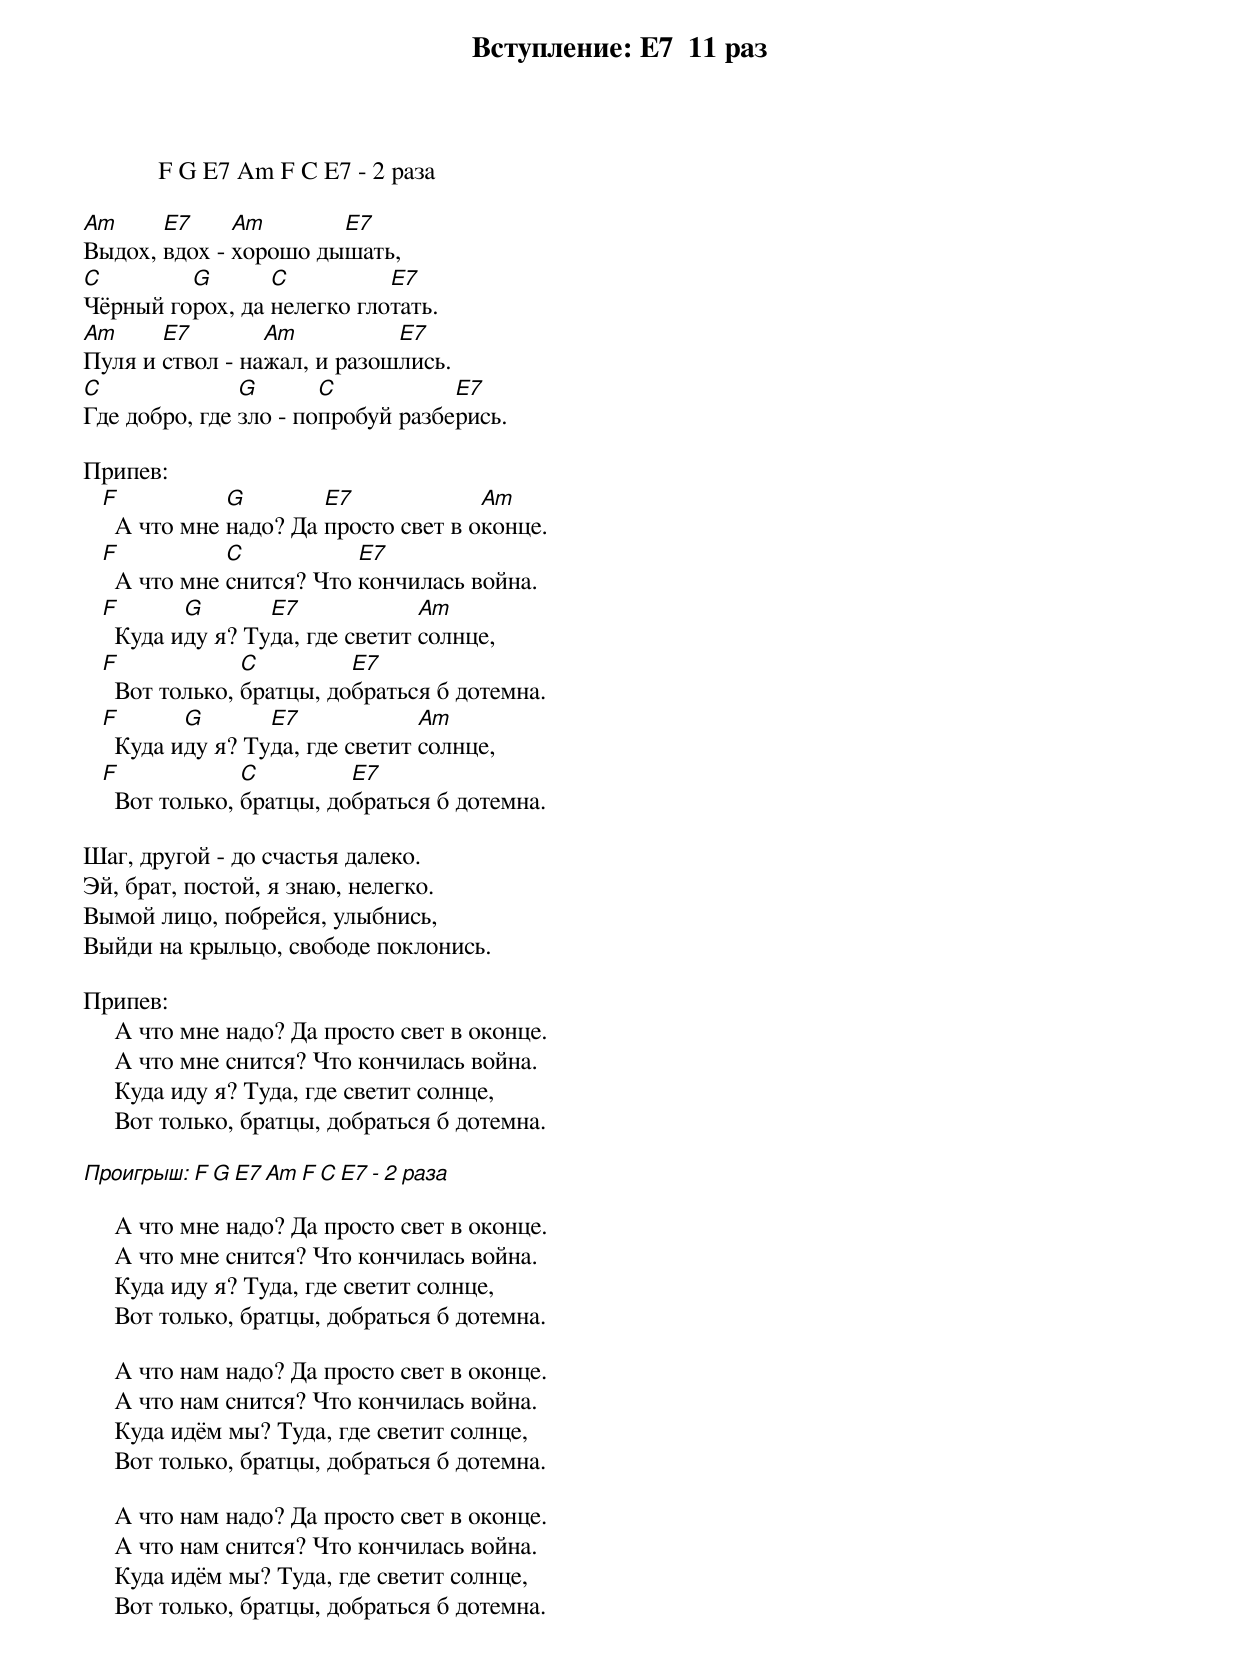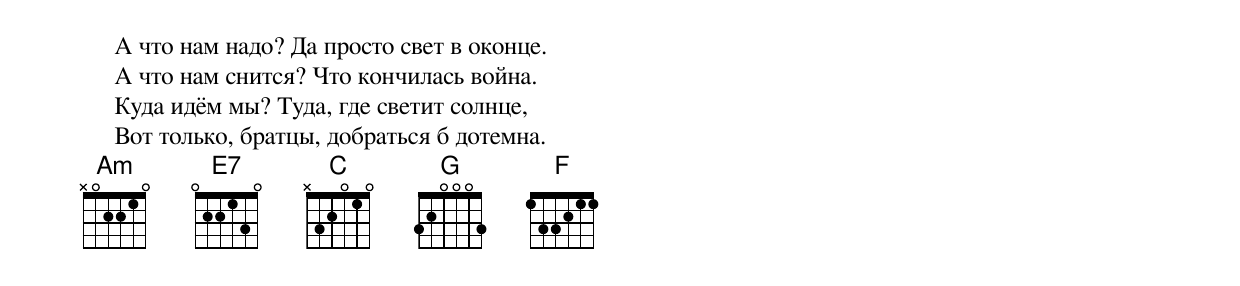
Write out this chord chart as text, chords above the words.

Вступление: E7  11 раз
            F G E7 Am F C E7 - 2 раза

Am     E7     Am       E7
Выдох, вдох - хорошо дышать,
C        G       C          E7
Чёрный горох, да нелегко глотать.
Am     E7        Am          E7
Пуля и ствол - нажал, и разошлись.
C              G       C           E7
Где добро, где зло - попробуй разберись.

Припев:
   F           G        E7             Am
     А что мне надо? Да просто свет в оконце.
   F           C           E7
     А что мне снится? Что кончилась война.
   F       G       E7             Am
     Куда иду я? Туда, где светит солнце,
   F             C         E7
     Вот только, братцы, добраться б дотемна.
   F       G       E7             Am
     Куда иду я? Туда, где светит солнце,
   F             C         E7
     Вот только, братцы, добраться б дотемна.

Шаг, другой - до счастья далеко.
Эй, брат, постой, я знаю, нелегко.
Вымой лицо, побрейся, улыбнись,
Выйди на крыльцо, свободе поклонись.

Припев:
     А что мне надо? Да просто свет в оконце.
     А что мне снится? Что кончилась война.
     Куда иду я? Туда, где светит солнце,
     Вот только, братцы, добраться б дотемна.

Проигрыш: F G E7 Am F C E7 - 2 раза

     А что мне надо? Да просто свет в оконце.
     А что мне снится? Что кончилась война.
     Куда иду я? Туда, где светит солнце,
     Вот только, братцы, добраться б дотемна.

     А что нам надо? Да просто свет в оконце.
     А что нам снится? Что кончилась война.
     Куда идём мы? Туда, где светит солнце,
     Вот только, братцы, добраться б дотемна.

     А что нам надо? Да просто свет в оконце.
     А что нам снится? Что кончилась война.
     Куда идём мы? Туда, где светит солнце,
     Вот только, братцы, добраться б дотемна.

     А что нам надо? Да просто свет в оконце.
     А что нам снится? Что кончилась война.
     Куда идём мы? Туда, где светит солнце,
     Вот только, братцы, добраться б дотемна.
